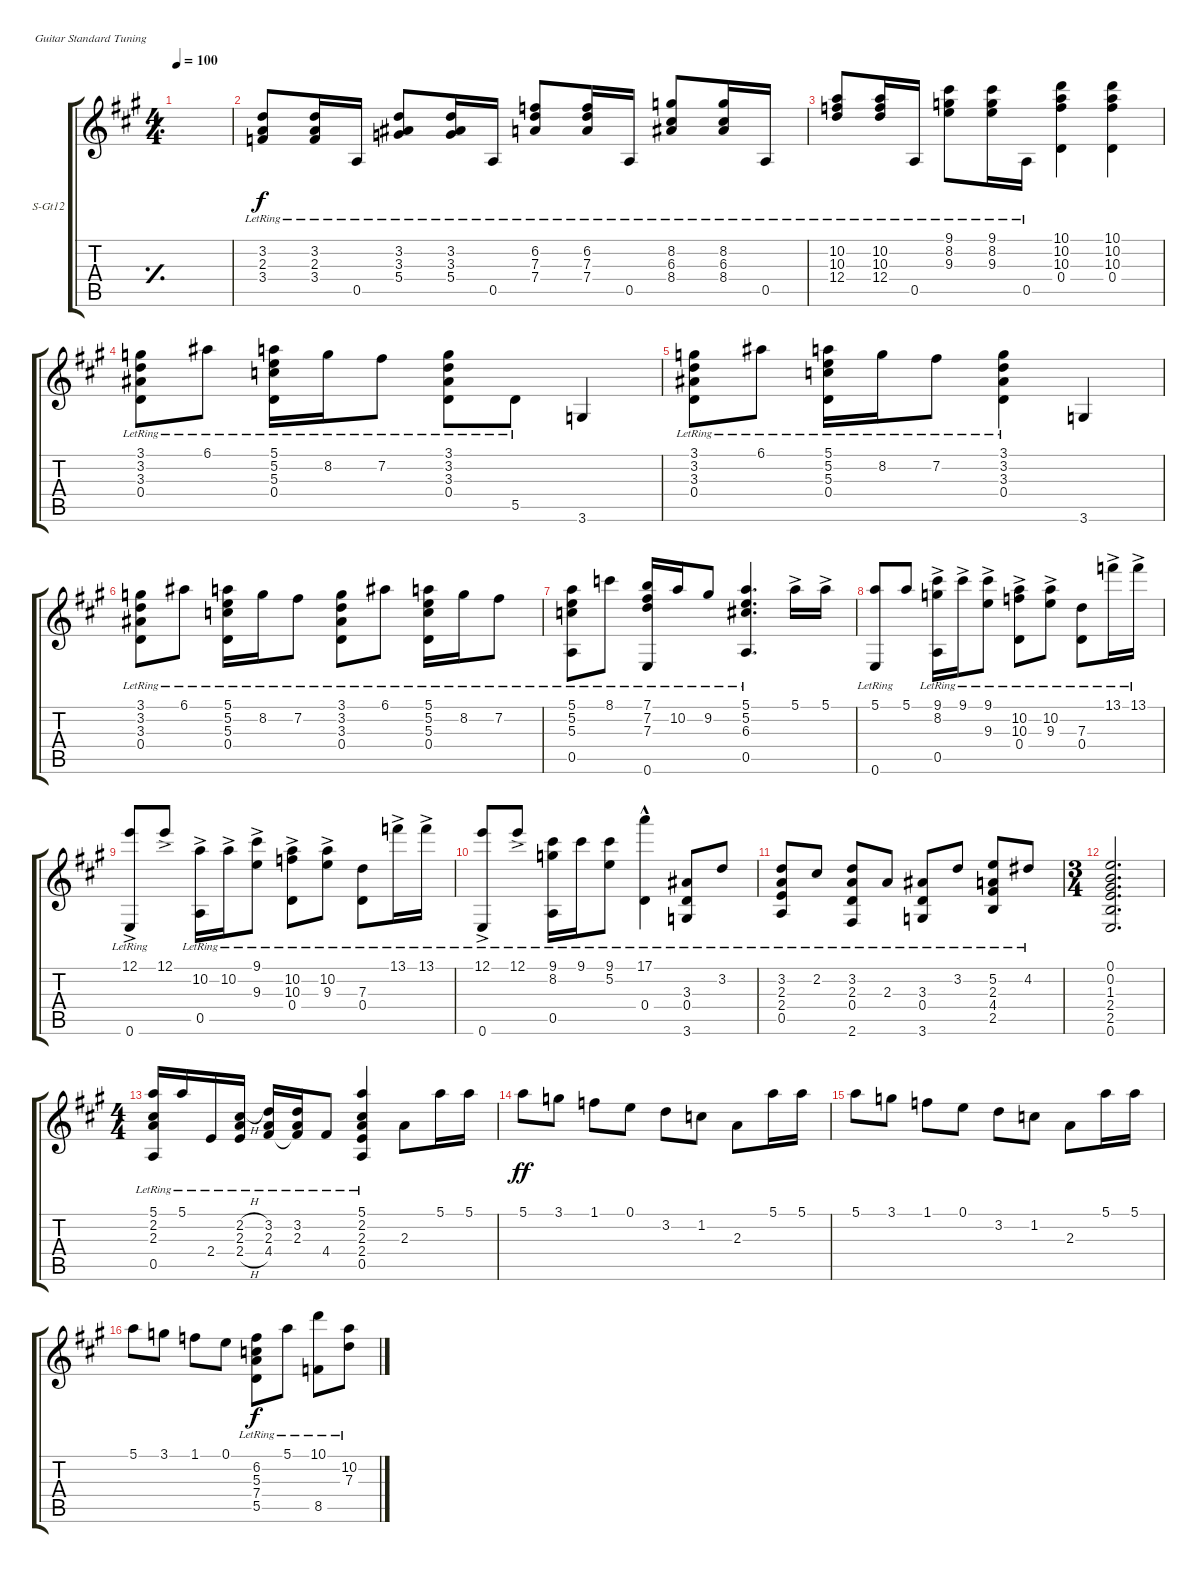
\defaultSystemsLayout 4
\bracketExtendMode groupsimilarinstruments
\firstSystemTrackNameOrientation horizontal
\otherSystemsTrackNameOrientation horizontal
\track ("12 St. Steel Guitar" "S-Gt12") {instrument acousticguitarsteel}
\staff {score tabs}
\tuning (E4 B3 G3 D3 A2 E2)
\ts (4 4)
\tempo 100
\clef g2
\simile simple
\ks a
|
(3.4{lr} 2.3{lr} 3.2{lr}).8 (3.2{lr} 2.3{lr} 3.4{lr}).16 0.5{lr}.16 (5.4{lr} 3.3{lr} 3.2{lr}).8 (3.2{lr} 3.3{lr} 5.4{lr}).16 0.5{lr}.16 (7.4{lr} 7.3{lr} 6.2{lr}).8 (6.2{lr} 7.3{lr} 7.4{lr}).16 0.5{lr}.16 (8.4{lr} 6.3{lr} 8.2{lr}).8 (8.2{lr} 6.3{lr} 8.4{lr}).16 0.5{lr}.16 |
(10.2{lr} 10.3{lr} 12.4{lr}).8 (12.4{lr} 10.3{lr} 10.2{lr}).16 0.5{lr}.16 (9.3{lr} 8.2{lr} 9.1{lr}).8 (9.1{lr} 8.2{lr} 9.3{lr}).16 0.5{lr}.16 (0.4 10.3 10.2 10.1).4 (10.1 10.2 10.3 0.4).4 |
(0.4{lr} 3.3{lr} 3.2{lr} 3.1{lr}).8 6.1{lr}.8 (0.4{lr} 5.3{lr} 5.2{lr} 5.1{lr}).16 8.2{lr}.16 7.2{lr}.8 (0.4{lr} 3.3{lr} 3.2{lr} 3.1{lr}).8 5.5{lr}.8 3.6.4 |
(0.4{lr} 3.3{lr} 3.2{lr} 3.1{lr}).8 6.1{lr}.8 (0.4{lr} 5.3{lr} 5.2{lr} 5.1{lr}).16 8.2{lr}.16 7.2{lr}.8 (0.4{lr} 3.3{lr} 3.2{lr} 3.1{lr}).4 3.6.4 |
(0.4{lr} 3.3{lr} 3.2{lr} 3.1{lr}).8 6.1{lr}.8 (0.4{lr} 5.3{lr} 5.2{lr} 5.1{lr}).16 8.2{lr}.16 7.2{lr}.8 (0.4{lr} 3.3{lr} 3.2{lr} 3.1{lr}).8 6.1{lr}.8 (0.4{lr} 5.3{lr} 5.2{lr} 5.1{lr}).16 8.2{lr}.16 7.2{lr}.8 |
(0.5{lr} 5.3{lr} 5.2{lr} 5.1{lr}).8 8.1{lr}.8 (0.6{lr} 7.3{lr} 7.2{lr} 7.1{lr}).16 10.2{lr}.16 9.2{lr}.8 (0.5{lr} 6.3{lr} 5.2{lr} 5.1{lr}).4{d} 5.1{ac}.16 5.1{ac}.16 |
(0.6{lr} 5.1).8 5.1.8 (9.1{ac lr} 0.5{lr} 8.2{lr}).16 9.1{ac lr}.16 (9.1{ac lr} 9.3).8 (10.2{lr} 0.4{lr} 10.3{ac}).8 (10.2{lr} 9.3{ac}).8 (0.4{lr} 7.3{lr}).8 13.1{ac lr}.16 13.1{ac lr}.16 |
(0.6{lr} 12.1{ac}).8 12.1{ac}.8 (0.5{lr} 10.2{ac lr}).16 10.2{ac lr}.16 (9.1{ac lr} 9.3{lr}).8 (10.2{lr} 0.4{lr} 10.3{ac}).8 (10.2{lr} 9.3{ac}).8 (0.4{lr} 7.3{lr}).8 13.1{ac lr}.16 13.1{ac lr}.16 |
(12.1{ac lr} 0.6{lr}).8 12.1{ac lr}.8 (9.1{lr} 0.5{lr} 8.2{lr}).16 9.1{lr}.16 (9.1{lr} 5.2{lr}).8 (17.1{hac lr} 0.4{lr}).4 (3.6 0.4{lr} 3.3{lr}).8 3.2{lr}.8 |
(0.5{lr} 2.4{lr} 2.3{lr} 3.2{lr}).8 2.2{lr}.8 (3.2{lr} 2.3{lr} 0.4{lr} 2.6{lr}).8 2.3{lr}.8 (3.6 0.4{lr} 3.3{lr}).8 3.2{lr}.8 (2.5{lr} 4.4{lr} 2.3{lr} 5.2{lr}).8 4.2{lr}.8 |
\ts (3 4)
(2.4 1.3 0.2 0.1 0.6 2.5).2{d} |
\ts (4 4)
(0.5{lr} 2.3{lr} 2.2{lr} 5.1{lr}).16 5.1{lr}.16 2.4{lr}.16 (2.4{h lr} 2.3{lr} 2.2{h lr}).16 (3.2{lr} 2.3{lr} 4.4{lr}).16 (2.3{lr} 3.2{lr} 4.4{lr t}).16 4.4{lr}.8 (0.5{lr} 2.4{lr} 2.3{lr} 2.2{lr} 5.1{lr}).4 2.3.8 5.1.16 5.1.16 |
5.1.8{dy ff} 3.1.8 1.1.8 0.1.8 3.2.8 1.2.8 2.3.8 5.1.16 5.1.16 |
5.1.8 3.1.8 1.1.8 0.1.8 3.2.8 1.2.8 2.3.8 5.1.16 5.1.16 |
5.1.8 3.1.8 1.1.8 0.1.8 (5.5{lr} 7.4{lr} 5.3{lr} 6.2{lr}).8{dy f} 5.1{lr}.8 (10.1{lr} 8.5{lr}).8 (10.2{lr} 7.3{lr}).8
